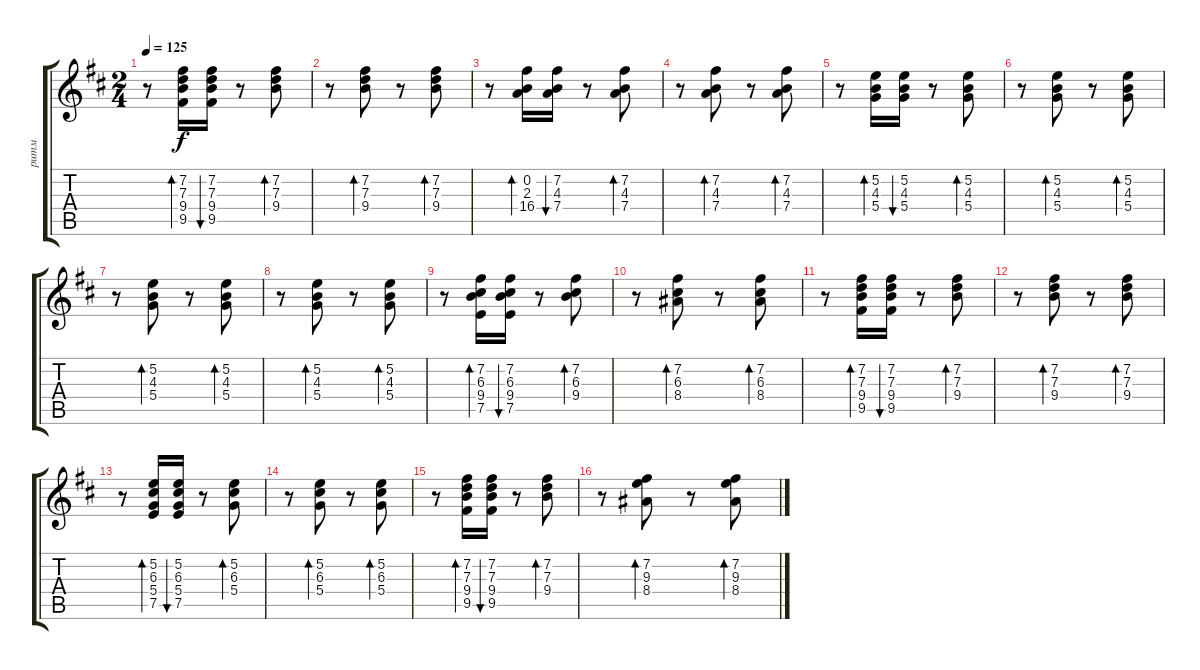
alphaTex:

\track ("ритм" "ритм") {instrument acousticguitarsteel}
\staff {score tabs}
\tuning (Gb5 B3 G3 D3 A2 E2) {hide}
\ts (2 4)
\tempo 125
\clef g2
\ks bminor
r.8{dy f} (7.2 7.3 9.4 9.5).16{bd 60} (7.2 7.3 9.4 9.5).16{bu 60} r.8 (7.2 7.3 9.4).8{bd 60} |
r.8 (7.2 7.3 9.4).8{bd 60} r.8 (7.2 7.3 9.4).8{bd 60} |
r.8 (0.2 2.3 16.4).16{bd 60} (7.2 4.3 7.4).16{bu 60} r.8 (7.2 4.3 7.4).8{bd 60} |
r.8 (7.2 4.3 7.4).8{bd 60} r.8 (7.2 4.3 7.4).8{bd 60} |
r.8 (5.2 4.3 5.4).16{bd 60} (5.2 4.3 5.4).16{bu 60} r.8 (5.2 4.3 5.4).8{bd 60} |
r.8 (5.2 4.3 5.4).8{bd 60} r.8 (5.2 4.3 5.4).8{bd 60} |
r.8 (5.2 4.3 5.4).8{bd 60} r.8 (5.2 4.3 5.4).8{bd 60} |
r.8 (5.2 4.3 5.4).8{bd 60} r.8 (5.2 4.3 5.4).8{bd 60} |
r.8 (7.2 6.3 9.4 7.5).16{bd 60} (7.2 6.3 9.4 7.5).16{bu 60} r.8 (7.2 6.3 9.4).8{bd 60} |
r.8 (7.2 6.3 8.4).8{bd 60} r.8 (7.2 6.3 8.4).8{bd 60} |
r.8 (7.2 7.3 9.4 9.5).16{bd 60} (7.2 7.3 9.4 9.5).16{bu 60} r.8 (7.2 7.3 9.4).8{bd 60} |
r.8 (7.2 7.3 9.4).8{bd 60} r.8 (7.2 7.3 9.4).8{bd 60} |
r.8 (5.2 6.3 5.4 7.5).16{bd 60} (5.2 6.3 5.4 7.5).16{bu 60} r.8 (5.2 6.3 5.4).8{bd 60} |
r.8 (5.2 6.3 5.4).8{bd 60} r.8 (5.2 6.3 5.4).8{bd 60} |
r.8 (7.2 7.3 9.4 9.5).16{bd 60} (7.2 7.3 9.4 9.5).16{bu 60} r.8 (7.2 7.3 9.4).8{bd 60} |
r.8 (7.2 9.3 8.4).8{bd 60} r.8 (7.2 9.3 8.4).8{bd 60}
